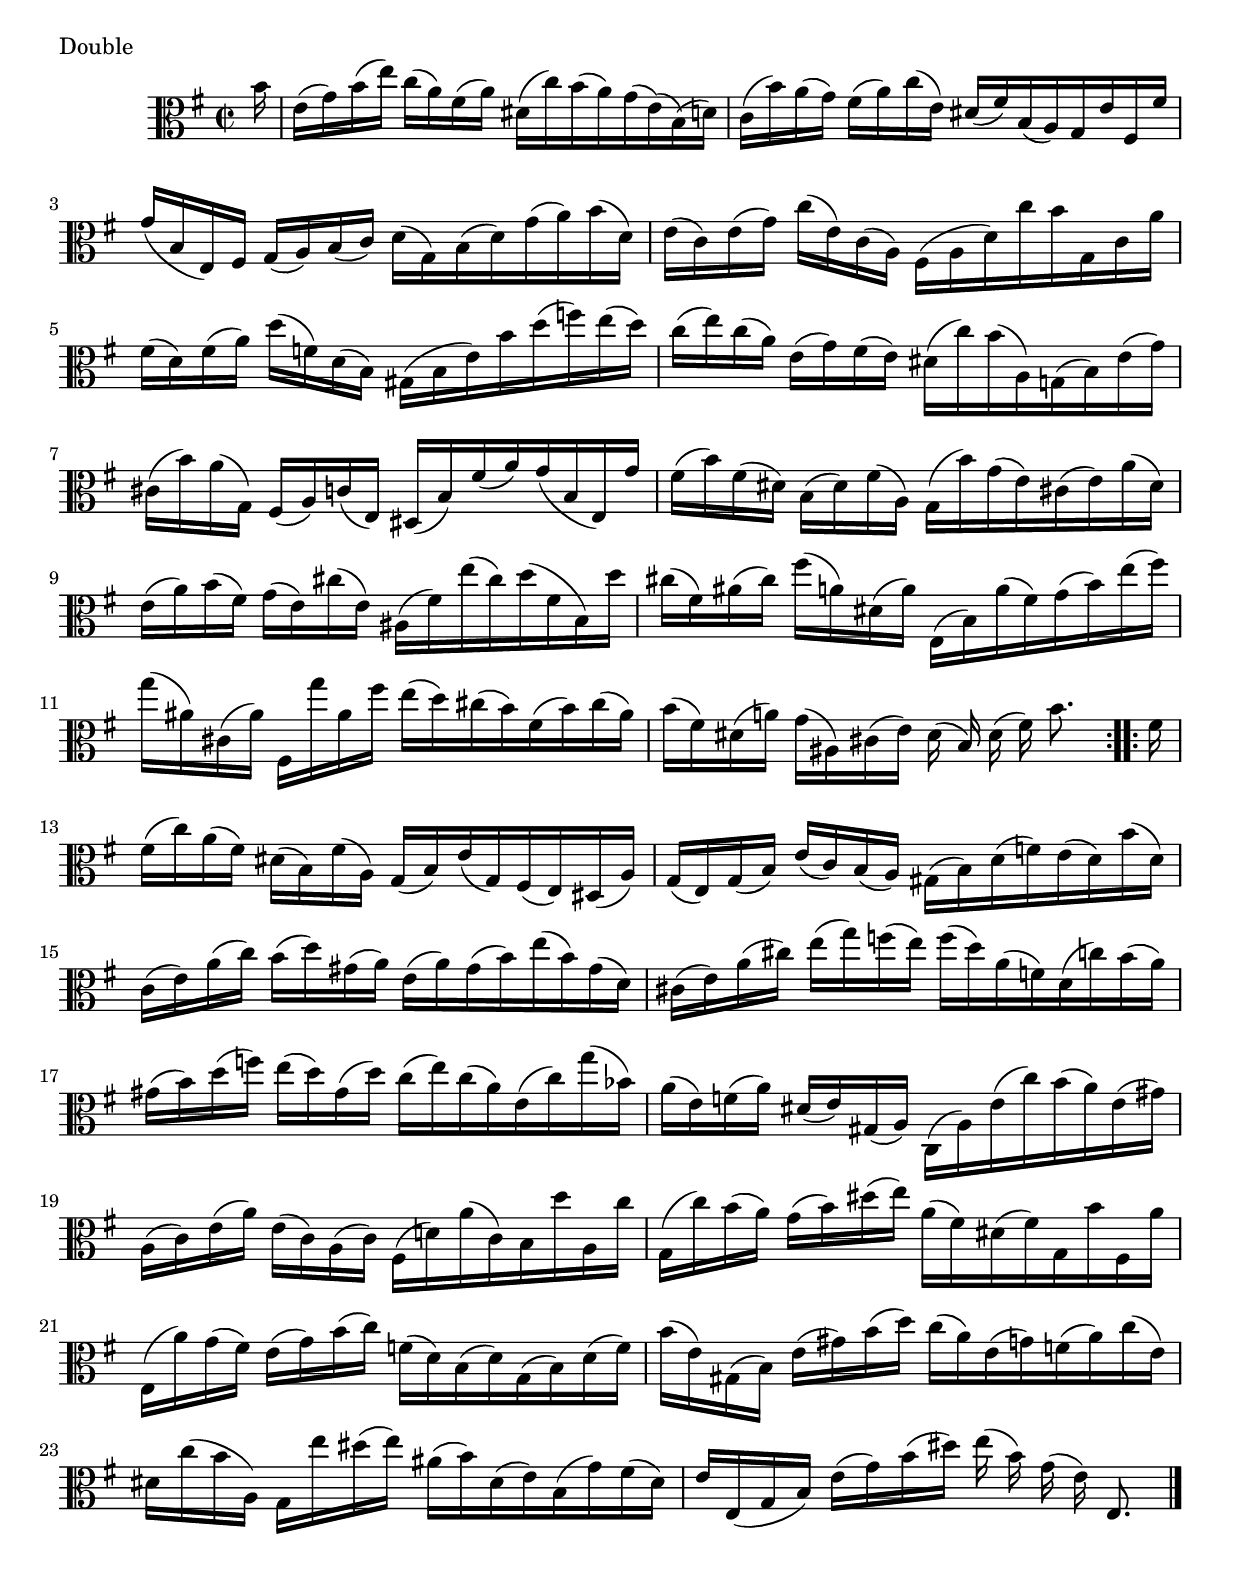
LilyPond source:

\version "2.24.3"

% Movement 2, Double

\version "2.24.3"

iiA =  {
  fis''16 |
  b'16(   d''16)  fis''16(   b''16)  g''16(   e''16)  cis''16(   e''16)  
  ais'16(   g''16)  fis''16(   e''16)  d''16(   b'16)(   fis'16)(   a'16)  |
  % 2
  g'16(   fis''16)  e''16(   d''16)  cis''16(   e''16)  g''16(   b'16)  
  ais'16(   cis''16)  fis'16(   e'16)  d'16  b'16  cis'16  cis''16  |
  % 3
  d''16(  fis'16   b16)  cis'16  d'16(   e'16)  fis'16(   g'16)
  a'16(   d'16)  fis'16(   a'16)  d''16(   e''16)  fis''16(   a'16)  |
  % 4
  b'16(   g'16)  b'16(   d''16)  g''16(   b'16)  g'16(   e'16)
  cis'16(  e'16   a'16)  g''16  fis''16  d'16  g'16  e''16  |
  % 5
  cis''16(   a'16)  cis''16(   e''16)  a''16(   c''16)  a'16(   fis'16)  
  dis'16(  fis'16   b'16)  fis''16  a''16(   c'''16)  b''16(   a''16) |
  % 6
  g''16(   b''16)  g''16(   e''16)  b'16(   d''16)  cis''16(   b'16)  
  ais'16(   g''16)  fis''16(   e'16)  d'!16(   fis'16)  b'16(   d''16)  |
  % 7
  gis'16(   fis''16)  e''16(   d'16)  cis'16(   e'16)  g'16(   b16)  
  ais16(   fis'16)  cis''16(   e''16)  d''16(  fis'16   b16)  d''16  |
  % 8
  cis''16(   fis''16)  cis''16(   ais'16)  fis'16(   ais'16)  cis''16(   e'16)
  d'16(   fis''16)  d''16(   b'16)  gis'16(   b'16)  e''16(   ais'16)  |
  % 9
  b'16(   e''16)  fis''16(   cis''16)  d''16(   b'16)  gis''16(   b'16)  
  eis'16(   cis''16)  b''16(   gis''16)  a''16(  cis''16   fis'16)  a''16  |
  % 10
  gis''16(   cis''16)  eis''16(   gis''16)  cis'''16(   e''16)  ais'16(   e''16)
  b16(   fis'16)  e''16(   cis''16)  d''16(   fis''16)  b''16(   cis'''16)  |
  % 11
  d'''16(   eis''16)  gis'16(   eis''16)  cis'16  d'''16 eis''16 cis'''16
  b''16(   a''16)  gis''16(   fis''16)  cis''16(   fis''16) gis''16(   eis''16)  |
  % 12
  fis''16(   cis''16)  ais'16(   e''!16)  d''16(   eis'16)  gis'16(   b'16)  
  ais'16(   fis'16)  ais'16(   cis''16)   \set autoBeaming = ##f fis''8.
    cis''16  |

  \set autoBeaming = ##t
  % 13
  cis''16(   g''16)  e''16(   cis''16)  ais'16(   fis'16)  cis''16(   e'16)
  d'16(   fis'16)  b'16(   d'16)  cis'16(   b16)  ais16(   e'16)  |
  % 14
  d'16(   b16)  d'16(   fis'16)  b'16(   g'16)  fis'16(   e'16)
  dis'16(   fis'16)  a'16(   c''16)  b'16(   a'16)  fis''16(   a'16)  |
  % 15
  g'16(   b'16)  e''16(   g''16)  fis''16(   a''16)  dis''16(   e''16)  
  b'16(   e''16)  dis''16(   fis''16)  b''16(   fis''16)  dis''16(   a'16)  |
  % 16
  gis'16(   b'16)  e''16(   gis''16)  b''16(   d'''16)  c'''16(   b''16)  
  c'''16(   a''16)  e''16(   c''16)  a'16(   g''16)  fis''16(   e''16)  |
  % 17
  dis''16(   fis''16)  a''16(   c'''16)  b''16(   a''16)  dis''16(   a''16)
  g''16(   b''16)  g''16(   e''16)  b'16(   g''16)  d'''16(   f''16)  |
  % 18
  e''16(   b'16)  c''16(   e''16)  ais'16(   b'16)  dis'16(   e'16)
  g16(   e'16)  b'16(   g''16)  fis''16(   e''16)  b'16(   dis''16)  |
  % 19
  e'16(   g'16)  b'16(   e''16)  b'16(   g'16)  e'16(   g'16)
  cis'16(   a'!16)  e''16(   g'16)  fis'16  a''16  e'16  g''16  |
  % 20
  d'16(   g''16)  fis''16(   e''16)  d''16(   fis''16)  ais''16(   b''16) 
  e''16(   cis''16)  ais'16(   cis''16)  d'16  fis''16  cis'16  e''16  |
  % 21
  b16(   e''16)  d''16(   cis''16)  b'16(   d''16)  fis''16(   g''16)  
  c''16(   a'16)  fis'16(   a'16)  d'16(   fis'16)  a'16(   c''16)  |
  % 22
  fis''16(   b'16)  dis'16(   fis'16)  b'16(   dis''16)  fis''16(   a''16)
  g''16(   e''16)  b'16(   d''16)  c''16(   e''16)  g''16(   b'16) |
  % 23
  ais'16  g''16(  fis''16   e'16)  d'16  b''16  ais''16(   b''16)  
  eis''16(   fis''16)  ais'16(   b'16)  fis'16(   d''16)  cis''16(   ais'16)  |
  % 24
  b'16  b16(  d'16   fis'16)  b'16(   d''16)  fis''16(   ais''16)  
  b''16(   fis''16)  d''16(   b'16)  b8.
} 

iiStaff = \context Staff <<
  \context Voice=A \iiA
>>


iiViolaGlobal =   {
  \clef "alto"
  \key g\major

  % Time signature: To get the right C symbol, we need 2/2,
  % then baseMoment needs to be modified to group notes correctly.
  \time 2/2
  \set Timing.baseMoment = #(ly:make-moment 1/4)

  \repeat "volta" 2 {
    \partial 16
    s16 | s1*11 | s16*15 
  }
  \repeat "volta" 2 {
    s16 | s1*11 | s16*15 \bar "|."
  }
}

iiViolaScripts =  {
}

iiViolaStaff =  \context Staff <<
   \transpose c' f \iiStaff
  \iiViolaGlobal
  \iiViolaScripts
>>

\score {
  \iiViolaStaff
  \layout { }
  
  \midi {
    \tempo 4 = 76
    }


  \header {
    piece = "Double"
    opus = ""
  }
}

